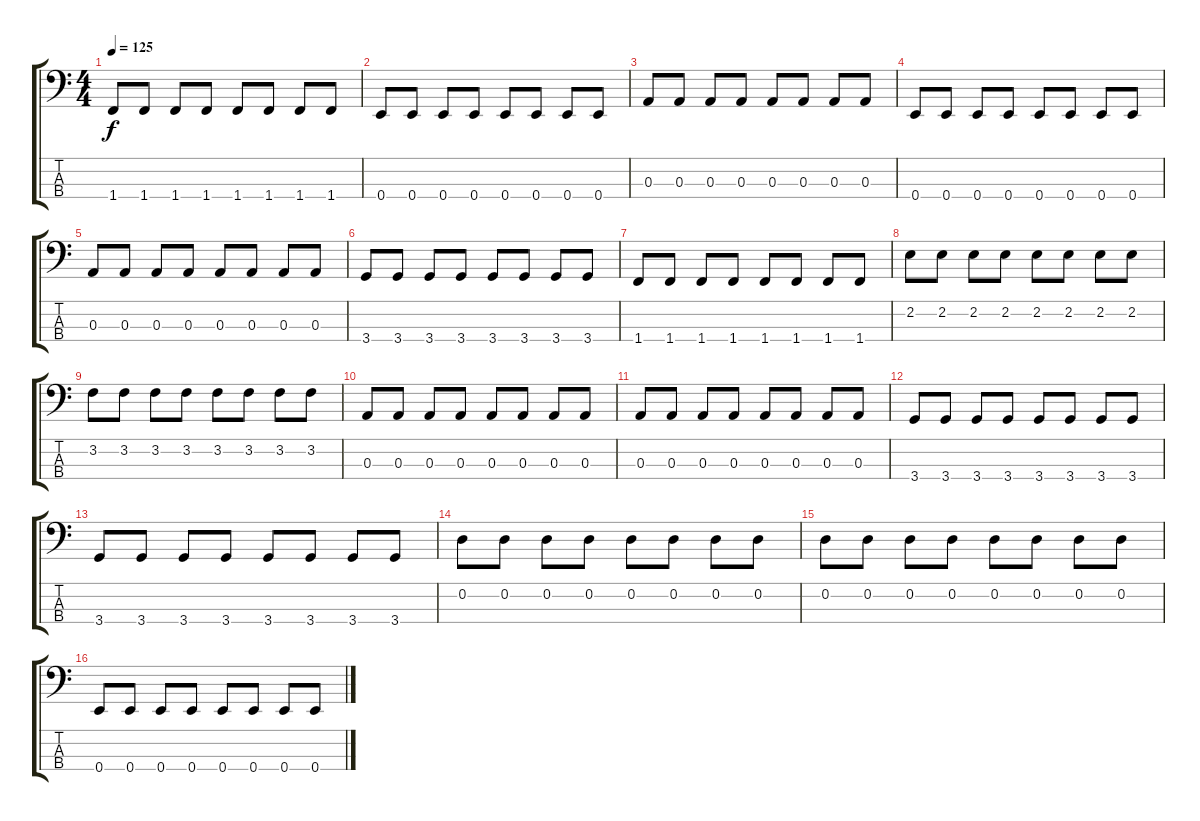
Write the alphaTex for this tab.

\track "" {instrument fretlessbass}
\staff {score tabs}
\tuning (G2 D2 A1 E1) {hide}
\ts (4 4)
\tempo 125
\clef f4
\ks c
1.4.8{dy f} 1.4.8 1.4.8 1.4.8 1.4.8 1.4.8 1.4.8 1.4.8 |
0.4.8 0.4.8 0.4.8 0.4.8 0.4.8 0.4.8 0.4.8 0.4.8 |
0.3.8 0.3.8 0.3.8 0.3.8 0.3.8 0.3.8 0.3.8 0.3.8 |
0.4.8 0.4.8 0.4.8 0.4.8 0.4.8 0.4.8 0.4.8 0.4.8 |
0.3.8 0.3.8 0.3.8 0.3.8 0.3.8 0.3.8 0.3.8 0.3.8 |
3.4.8 3.4.8 3.4.8 3.4.8 3.4.8 3.4.8 3.4.8 3.4.8 |
1.4.8 1.4.8 1.4.8 1.4.8 1.4.8 1.4.8 1.4.8 1.4.8 |
2.2.8 2.2.8 2.2.8 2.2.8 2.2.8 2.2.8 2.2.8 2.2.8 |
3.2.8 3.2.8 3.2.8 3.2.8 3.2.8 3.2.8 3.2.8 3.2.8 |
0.3.8 0.3.8 0.3.8 0.3.8 0.3.8 0.3.8 0.3.8 0.3.8 |
0.3.8 0.3.8 0.3.8 0.3.8 0.3.8 0.3.8 0.3.8 0.3.8 |
3.4.8 3.4.8 3.4.8 3.4.8 3.4.8 3.4.8 3.4.8 3.4.8 |
3.4.8 3.4.8 3.4.8 3.4.8 3.4.8 3.4.8 3.4.8 3.4.8 |
0.2.8 0.2.8 0.2.8 0.2.8 0.2.8 0.2.8 0.2.8 0.2.8 |
0.2.8 0.2.8 0.2.8 0.2.8 0.2.8 0.2.8 0.2.8 0.2.8 |
0.4.8 0.4.8 0.4.8 0.4.8 0.4.8 0.4.8 0.4.8 0.4.8
